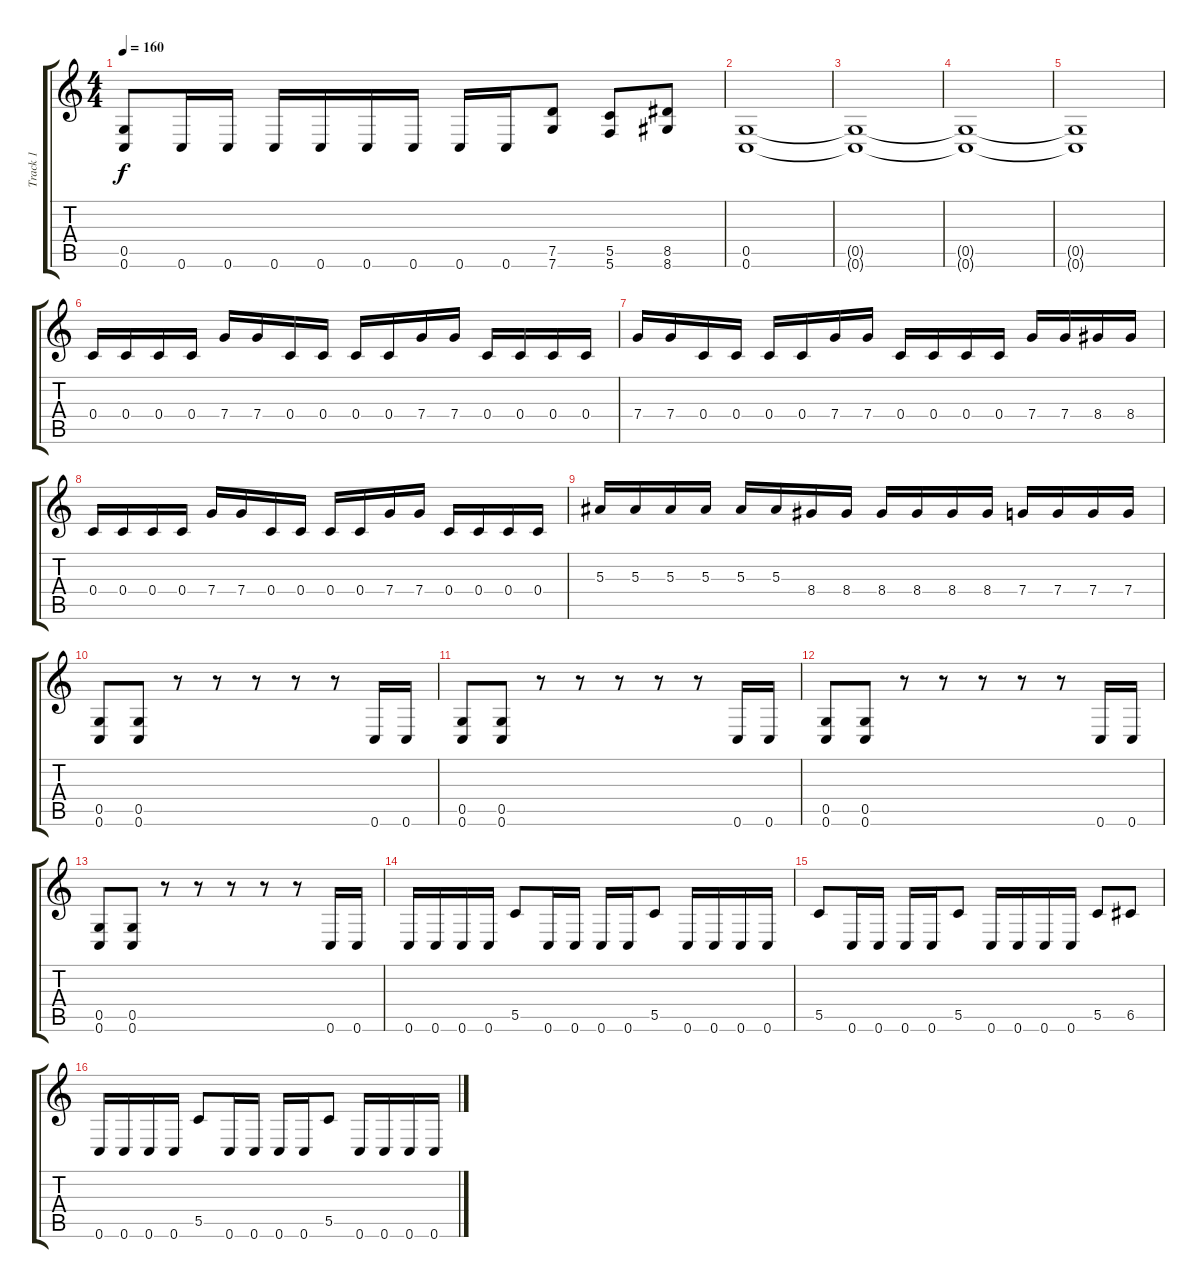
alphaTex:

\track ("Track 1" "Track 1") {instrument distortionguitar}
\staff {score tabs}
\tuning (D4 A3 F3 C3 G2 C2) {hide}
\ts (4 4)
\tempo 160
\clef g2
\ks c
(0.5 0.6).8{dy f} 0.6.16 0.6.16 0.6.16 0.6.16 0.6.16 0.6.16 0.6.16 0.6.16 (7.5 7.6).8 (5.5 5.6).8 (8.5 8.6).8 |
(0.5 0.6).1 |
(0.5{t} 0.6{t}).1 |
(0.5{t} 0.6{t}).1 |
(0.5{t} 0.6{t}).1 |
0.4.16 0.4.16 0.4.16 0.4.16 7.4.16 7.4.16 0.4.16 0.4.16 0.4.16 0.4.16 7.4.16 7.4.16 0.4.16 0.4.16 0.4.16 0.4.16 |
7.4.16 7.4.16 0.4.16 0.4.16 0.4.16 0.4.16 7.4.16 7.4.16 0.4.16 0.4.16 0.4.16 0.4.16 7.4.16 7.4.16 8.4.16 8.4.16 |
0.4.16 0.4.16 0.4.16 0.4.16 7.4.16 7.4.16 0.4.16 0.4.16 0.4.16 0.4.16 7.4.16 7.4.16 0.4.16 0.4.16 0.4.16 0.4.16 |
5.3.16 5.3.16 5.3.16 5.3.16 5.3.16 5.3.16 8.4.16 8.4.16 8.4.16 8.4.16 8.4.16 8.4.16 7.4.16 7.4.16 7.4.16 7.4.16 |
(0.5 0.6).8 (0.5 0.6).8 r.8 r.8 r.8 r.8 r.8 0.6.16 0.6.16 |
(0.5 0.6).8 (0.5 0.6).8 r.8 r.8 r.8 r.8 r.8 0.6.16 0.6.16 |
(0.5 0.6).8 (0.5 0.6).8 r.8 r.8 r.8 r.8 r.8 0.6.16 0.6.16 |
(0.5 0.6).8 (0.5 0.6).8 r.8 r.8 r.8 r.8 r.8 0.6.16 0.6.16 |
0.6.16 0.6.16 0.6.16 0.6.16 5.5.8 0.6.16 0.6.16 0.6.16 0.6.16 5.5.8 0.6.16 0.6.16 0.6.16 0.6.16 |
5.5.8 0.6.16 0.6.16 0.6.16 0.6.16 5.5.8 0.6.16 0.6.16 0.6.16 0.6.16 5.5.8 6.5.8 |
0.6.16 0.6.16 0.6.16 0.6.16 5.5.8 0.6.16 0.6.16 0.6.16 0.6.16 5.5.8 0.6.16 0.6.16 0.6.16 0.6.16
